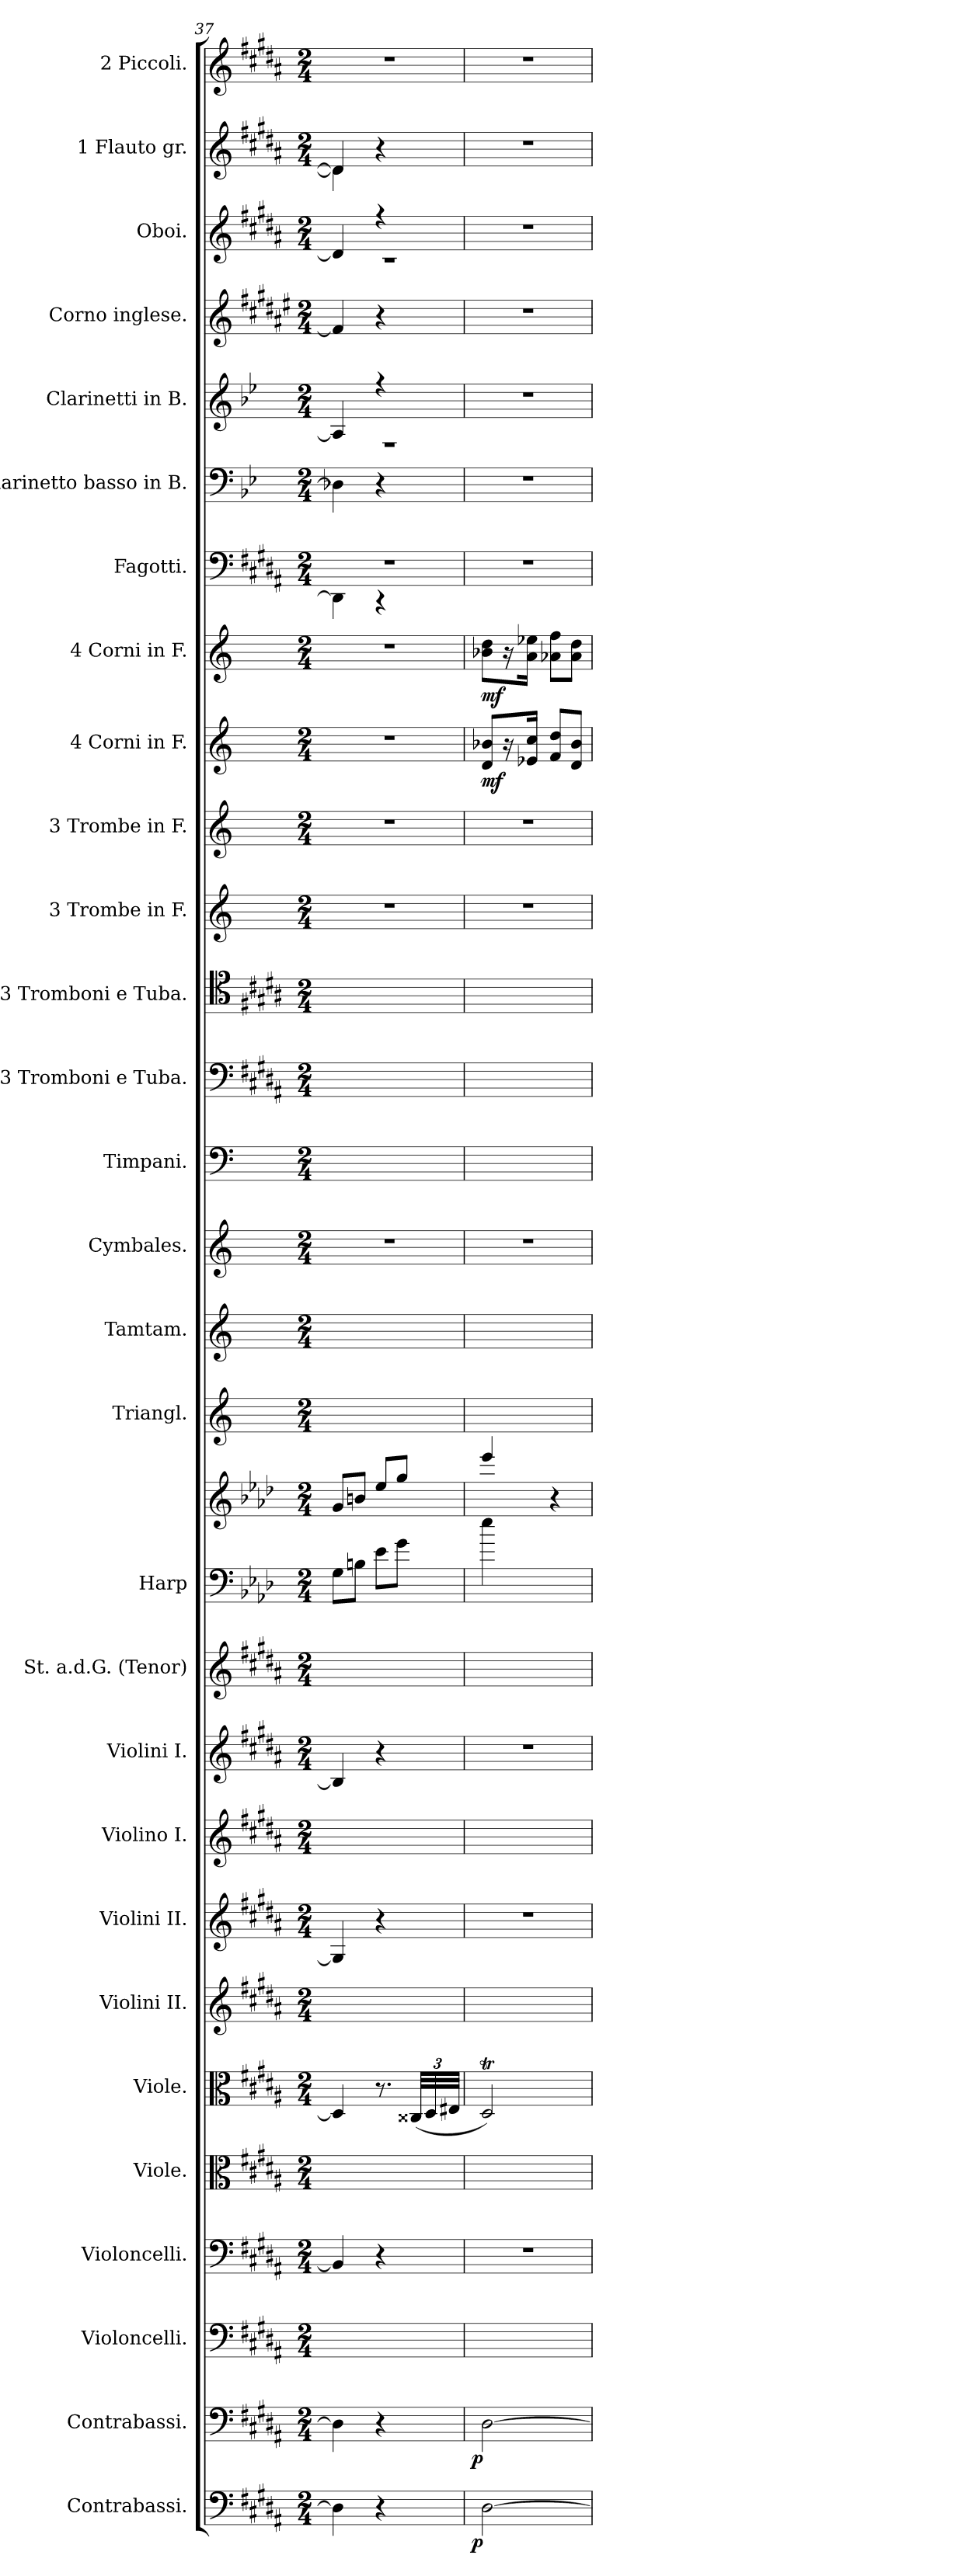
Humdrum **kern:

**kern	**dynam	**kern	**dynam	**kern	**kern	**kern	**kern	**kern	**kern	**kern	**kern	**kern	**kern	**kern	**kern	**kern	**kern	**kern	**kern	**kern	**kern	**kern	**kern	**dynam	**kern	**dynam	**kern	**kern	**kern	**kern	**kern	**kern	**kern
*part29	*part29	*part28	*part28	*part27	*part26	*part25	*part24	*part23	*part22	*part21	*part20	*part19	*part18	*part18	*part17	*part16	*part15	*part14	*part13	*part12	*part11	*part10	*part9	*part9	*part8	*part8	*part7	*part6	*part5	*part4	*part3	*part2	*part1
*staff30	*staff30	*staff29	*staff29	*staff28	*staff27	*staff26	*staff25	*staff24	*staff23	*staff22	*staff21	*staff20	*staff19	*staff18	*staff17	*staff16	*staff15	*staff14	*staff13	*staff12	*staff11	*staff10	*staff9	*staff9	*staff8	*staff8	*staff7	*staff6	*staff5	*staff4	*staff3	*staff2	*staff1
*I"Contrabassi.	*	*I"Contrabassi.	*	*I"Violoncelli.	*I"Violoncelli.	*I"Viole.	*I"Viole.	*I"Violini II.	*I"Violini II.	*I"Violino I.	*I"Violini I.	*I"St. a.d.G. (Tenor)	*I"Harp	*	*I"Triangl.	*I"Tamtam.	*I"Cymbales.	*I"Timpani.	*I"3 Tromboni e Tuba.	*I"3 Tromboni e Tuba.	*I"3 Trombe in F.	*I"3 Trombe in F.	*I"4 Corni in F.	*	*I"4 Corni in F.	*	*I"Fagotti.	*I"Clarinetto basso in B.	*I"Clarinetti in B.	*I"Corno inglese.	*I"Oboi.	*I"1 Flauto gr.	*I"2 Piccoli.
*I'C. B.	*	*I'C. B.	*	*I'Vcll.	*I'Vcll.	*	*	*I'Viol. II.	*I'Viol. II.	*I'Viol. I.	*I'Viol. I.	*I'T	*I'Hp	*	*I'triangl	*I'Tam-Tam.	*I'Cymb	*I'Timp.	*	*	*	*	*	*	*	*	*I'Fag.	*I'Cl. B. in B	*I'Cl. in B.	*I'Cor.ingl.	*I'Ob.	*I'Fl.gr.	*
*clefF4	*	*clefF4	*	*clefF4	*clefF4	*clefC3	*clefC3	*clefG2	*clefG2	*clefG2	*clefG2	*clefG2	*clefF4	*clefG2	*clefG2	*clefG2	*clefG2	*clefF4	*clefF4	*clefC4	*clefG2	*clefG2	*clefG2	*	*clefG2	*	*clefF4	*clefF4	*clefG2	*clefG2	*clefG2	*clefG2	*clefG2
*	*	*	*	*	*	*	*	*	*	*	*	*	*	*	*	*	*	*	*	*	*ITrd-3c-5	*ITrd-3c-5	*ITrd4c7	*	*ITrd4c7	*	*	*ITrd1c2	*ITrd1c2	*ITrd4c7	*	*	*
*k[f#c#g#d#a#]	*	*k[f#c#g#d#a#]	*	*k[f#c#g#d#a#]	*k[f#c#g#d#a#]	*k[f#c#g#d#a#]	*k[f#c#g#d#a#]	*k[f#c#g#d#a#]	*k[f#c#g#d#a#]	*k[f#c#g#d#a#]	*k[f#c#g#d#a#]	*k[f#c#g#d#a#]	*k[b-e-a-d-]	*k[b-e-a-d-]	*k[]	*k[]	*k[]	*k[]	*k[f#c#g#d#a#]	*k[f#c#g#d#a#]	*k[b-]	*k[b-]	*k[b-]	*	*k[b-]	*	*k[f#c#g#d#a#]	*k[b-e-a-d-]	*k[b-e-a-d-]	*k[f#c#g#d#a#]	*k[f#c#g#d#a#]	*k[f#c#g#d#a#]	*k[f#c#g#d#a#]
*B:	*	*B:	*	*B:	*B:	*B:	*B:	*B:	*B:	*B:	*B:	*B:	*	*	*	*	*	*	*B:	*B:	*	*	*	*	*	*	*B:	*	*	*B:	*B:	*B:	*B:
*M2/4	*	*M2/4	*	*M2/4	*M2/4	*M2/4	*M2/4	*M2/4	*M2/4	*M2/4	*M2/4	*M2/4	*M2/4	*M2/4	*M2/4	*M2/4	*M2/4	*M2/4	*M2/4	*M2/4	*M2/4	*M2/4	*M2/4	*	*M2/4	*	*M2/4	*M2/4	*M2/4	*M2/4	*M2/4	*M2/4	*M2/4
=37	=37	=37	=37	=37	=37	=37	=37	=37	=37	=37	=37	=37	=37	=37	=37	=37	=37	=37	=37	=37	=37	=37	=37	=37	=37	=37	=37	=37	=37	=37	=37	=37	=37
*	*	*	*	*	*	*	*	*	*	*	*	*	*	*	*	*	*	*	*	*	*	*	*	*	*	*	*^	*	*^	*	*^	*^	*
4D#\]	.	4D#\]	.	2ryy	4BB/]	2ryy	4D#/]	2ryy	4Gn/]	2ryy	4B/]	2ryy	8G\L	8g/L	2ryy	2ryy	2r	2ryy	2ryy	2ryy	2r	2r	2r	.	2r	.	2rF	4DD#\]	4C-X\]	4G/]	2rF	4B/]	4d#/]	2rc	4d#/]	4d#\]	2r
.	.	.	.	.	.	.	.	.	.	.	.	.	8Bn\J	8bn/J	.	.	.	.	.	.	.	.	.	.	.	.	.	.	.	.	.	.	.	.	.	.	.
4r	.	4r	.	.	4r	.	8.r	.	4r	.	4r	.	8e-\L	8ee-/L	.	.	.	.	.	.	.	.	.	.	.	.	.	4r	4r	4r	.	4r	4r	.	4r	4ryy	.
.	.	.	.	.	.	.	.	.	.	.	.	.	8g\J	8gg/J	.	.	.	.	.	.	.	.	.	.	.	.	.	.	.	.	.	.	.	.	.	.	.
.	.	.	.	.	.	.	(48C##X/LLL	.	.	.	.	.	.	.	.	.	.	.	.	.	.	.	.	.	.	.	.	.	.	.	.	.	.	.	.	.	.
.	.	.	.	.	.	.	48D#/	.	.	.	.	.	.	.	.	.	.	.	.	.	.	.	.	.	.	.	.	.	.	.	.	.	.	.	.	.	.
.	.	.	.	.	.	.	48E#X/JJJ	.	.	.	.	.	.	.	.	.	.	.	.	.	.	.	.	.	.	.	.	.	.	.	.	.	.	.	.	.	.
*	*	*	*	*	*	*	*	*	*	*	*	*	*	*	*	*	*	*	*	*	*	*	*	*	*	*	*	*	*	*	*	*	*v	*v	*	*	*
*	*	*	*	*	*	*	*	*	*	*	*	*	*	*	*	*	*	*	*	*	*	*	*	*	*	*	*v	*v	*	*v	*v	*	*	*v	*v	*
=38	=38	=38	=38	=38	=38	=38	=38	=38	=38	=38	=38	=38	=38	=38	=38	=38	=38	=38	=38	=38	=38	=38	=38	=38	=38	=38	=38	=38	=38	=38	=38	=38	=38
!	!LO:DY:b:rj	!	!LO:DY:b:rj	!	!	!	!	!	!	!	!	!	!	!	!	!	!	!	!	!	!	!	!	!	!	!	!	!	!	!	!	!	!
[2D#\	p	[2D#\	p	2ryy	2r	2ryy	2D#t/)	2ryy	2r	2ryy	2r	2ryy	4ee-\	4eee-/	2ryy	2ryy	2r	2ryy	2ryy	2ryy	2r	2r	8G/ 8e-X/L	mf	8e-X\ 8g\L	mf	2r	2r	2r	2r	2r	2r	2r
.	.	.	.	.	.	.	.	.	.	.	.	.	.	.	.	.	.	.	.	.	.	.	16r	.	16r	.	.	.	.	.	.	.	.
.	.	.	.	.	.	.	.	.	.	.	.	.	.	.	.	.	.	.	.	.	.	.	16A-X/ 16f/Jk	.	16d\ 16a-X\Jk	.	.	.	.	.	.	.	.
.	.	.	.	.	.	.	.	.	.	.	.	.	4ryy	4r	.	.	.	.	.	.	.	.	8B-/ 8g/L	.	8d-X\ 8b-\L	.	.	.	.	.	.	.	.
.	.	.	.	.	.	.	.	.	.	.	.	.	.	.	.	.	.	.	.	.	.	.	8G/ 8e-/J	.	8d-\ 8g\J	.	.	.	.	.	.	.	.
=	=	=	=	=	=	=	=	=	=	=	=	=	=	=	=	=	=	=	=	=	=	=	=	=	=	=	=	=	=	=	=	=	=
*-	*-	*-	*-	*-	*-	*-	*-	*-	*-	*-	*-	*-	*-	*-	*-	*-	*-	*-	*-	*-	*-	*-	*-	*-	*-	*-	*-	*-	*-	*-	*-	*-	*-
